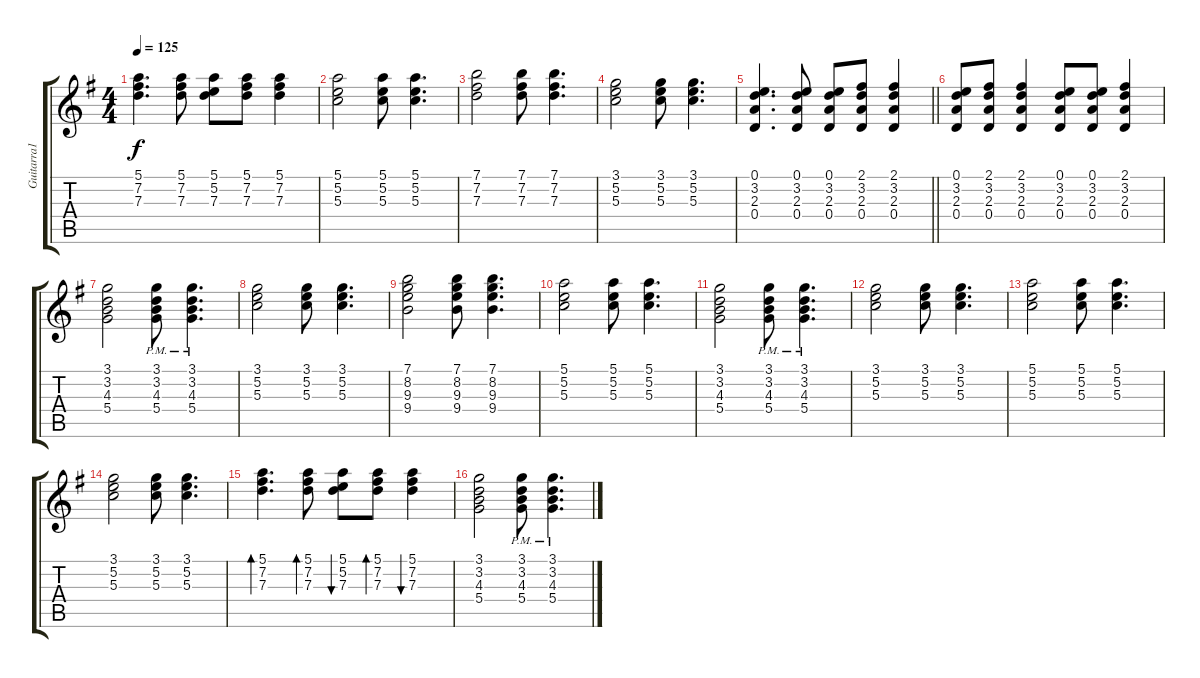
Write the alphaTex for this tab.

\track ("Guitarra1" "Guitarra1") {instrument acousticguitarsteel}
\staff {score tabs}
\tuning (E4 B3 G3 D3 A2 E2) {hide}
\ts (4 4)
\tempo 125
\clef g2
\ks g
(5.1 7.2 7.3).4{d dy f} (5.1 7.2 7.3).8 (5.1 5.2 7.3).8 (5.1 7.2 7.3).8 (5.1 7.2 7.3).4 |
(5.1 5.2 5.3).2 (5.1 5.2 5.3).8 (5.1 5.2 5.3).4{d} |
(7.1 7.2 7.3).2 (7.1 7.2 7.3).8 (7.1 7.2 7.3).4{d} |
(3.1 5.2 5.3).2 (3.1 5.2 5.3).8 (3.1 5.2 5.3).4{d} |
\barLineRight lightlight
(0.1 3.2 2.3 0.4).4{d} (0.1 3.2 2.3 0.4).8 (0.1 3.2 2.3 0.4).8 (2.1 3.2 2.3 0.4).8 (2.1 3.2 2.3 0.4).4 |
(0.1 3.2 2.3 0.4).8 (2.1 3.2 2.3 0.4).8 (2.1 3.2 2.3 0.4).4 (0.1 3.2 2.3 0.4).8 (0.1 3.2 2.3 0.4).8 (2.1 3.2 2.3 0.4).4 |
(3.1 3.2 4.3 5.4).2 (3.1 3.2 4.3 5.4{pm}).8 (3.1 3.2 4.3 5.4{pm}).4{d} |
(3.1 5.2 5.3).2 (3.1 5.2 5.3).8 (3.1 5.2 5.3).4{d} |
(7.1 8.2 9.3 9.4).2 (7.1 8.2 9.3 9.4).8 (7.1 8.2 9.3 9.4).4{d} |
(5.1 5.2 5.3).2 (5.1 5.2 5.3).8 (5.1 5.2 5.3).4{d} |
(3.1 3.2 4.3 5.4).2 (3.1 3.2 4.3 5.4{pm}).8 (3.1 3.2 4.3 5.4{pm}).4{d} |
(3.1 5.2 5.3).2 (3.1 5.2 5.3).8 (3.1 5.2 5.3).4{d} |
(5.1 5.2 5.3).2 (5.1 5.2 5.3).8 (5.1 5.2 5.3).4{d} |
(3.1 5.2 5.3).2 (3.1 5.2 5.3).8 (3.1 5.2 5.3).4{d} |
(5.1 7.2 7.3).4{d bd 60} (5.1 7.2 7.3).8{bd 60} (5.1 5.2 7.3).8{bu 60} (5.1 7.2 7.3).8{bd 30} (5.1 7.2 7.3).4{bu 30} |
(3.1 3.2 4.3 5.4).2 (3.1 3.2 4.3 5.4{pm}).8 (3.1 3.2 4.3 5.4{pm}).4{d}
